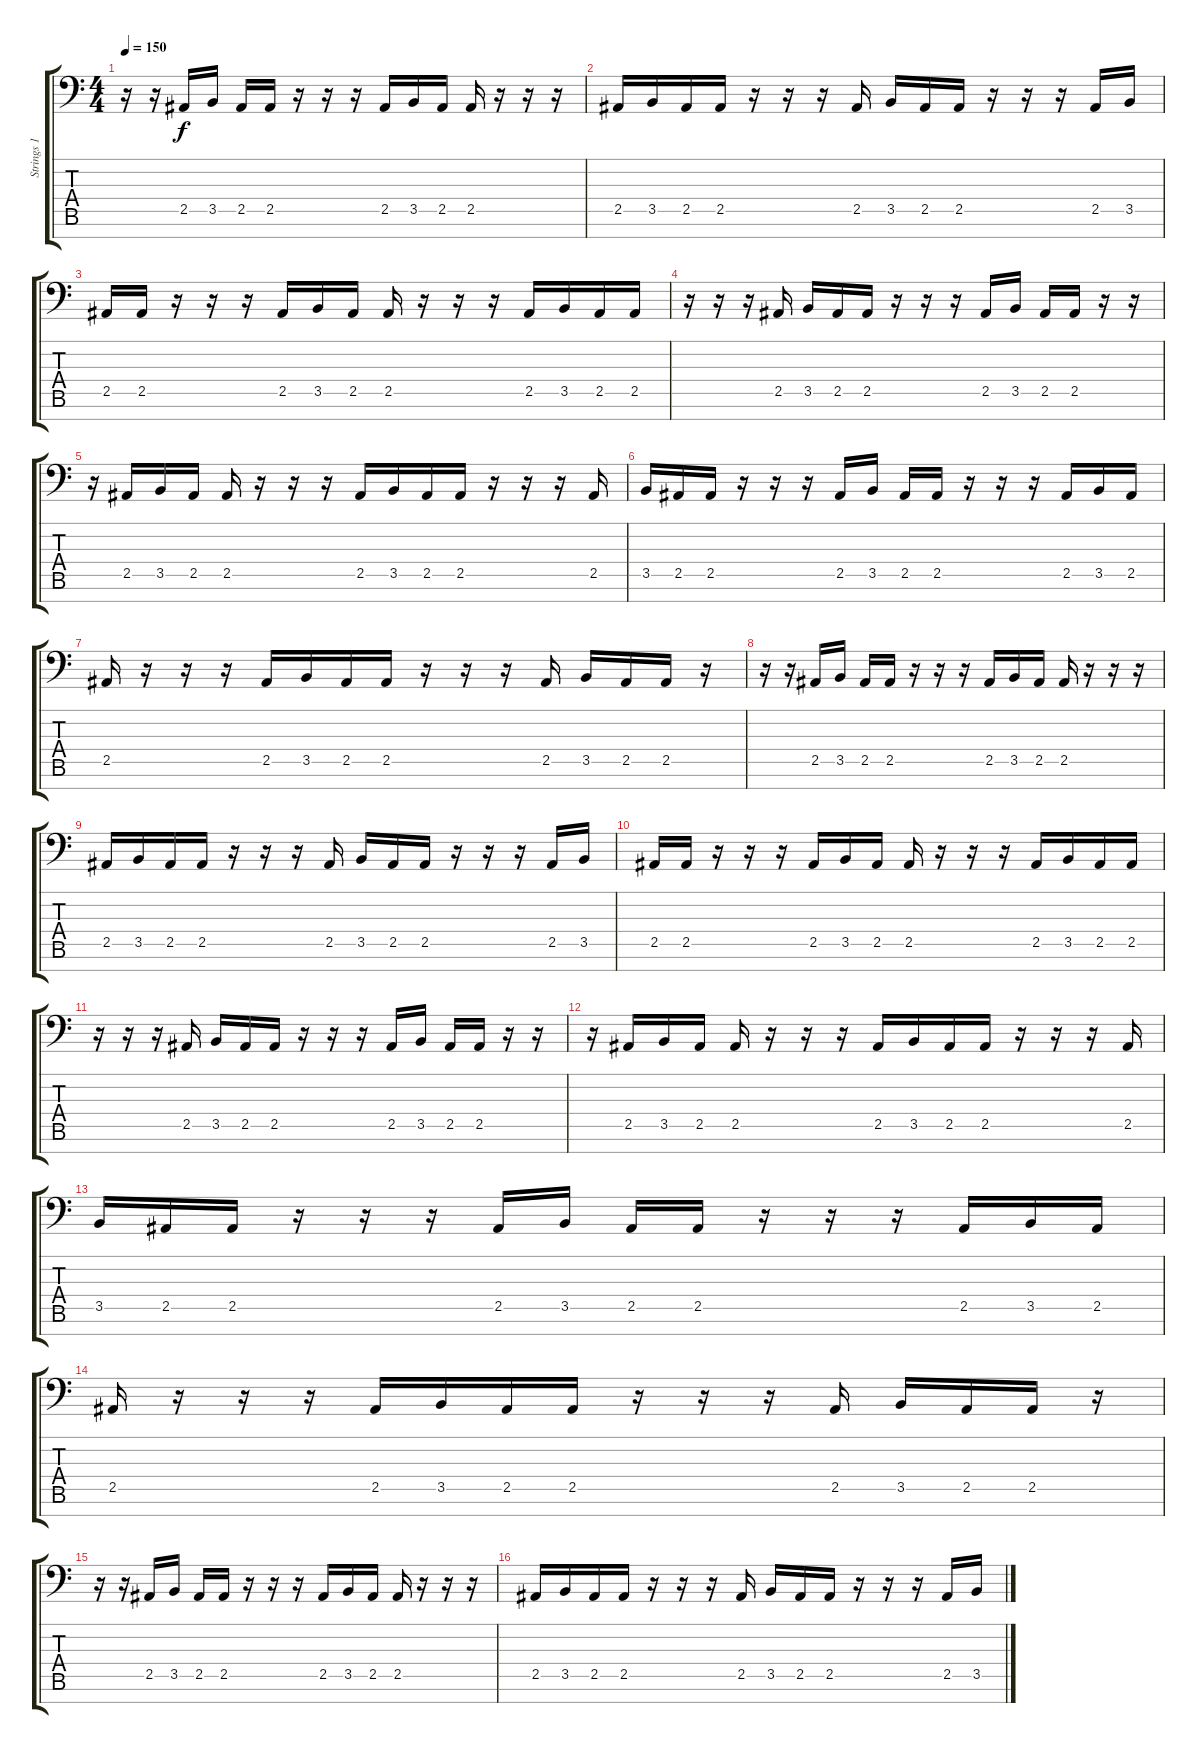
\track ("Strings 1" "Strings 1") {instrument stringensemble1}
\staff {score tabs}
\tuning (Eb4 Bb3 Gb3 Db3 Ab2 Eb2 Bb1) {hide}
\ts (4 4)
\tempo 150
\clef f4
\ks c
r.16{dy f} r.16 2.5.16 3.5.16 2.5.16 2.5.16 r.16 r.16 r.16 2.5.16 3.5.16 2.5.16 2.5.16 r.16 r.16 r.16 |
2.5.16 3.5.16 2.5.16 2.5.16 r.16 r.16 r.16 2.5.16 3.5.16 2.5.16 2.5.16 r.16 r.16 r.16 2.5.16 3.5.16 |
2.5.16 2.5.16 r.16 r.16 r.16 2.5.16 3.5.16 2.5.16 2.5.16 r.16 r.16 r.16 2.5.16 3.5.16 2.5.16 2.5.16 |
r.16 r.16 r.16 2.5.16 3.5.16 2.5.16 2.5.16 r.16 r.16 r.16 2.5.16 3.5.16 2.5.16 2.5.16 r.16 r.16 |
r.16 2.5.16 3.5.16 2.5.16 2.5.16 r.16 r.16 r.16 2.5.16 3.5.16 2.5.16 2.5.16 r.16 r.16 r.16 2.5.16 |
3.5.16 2.5.16 2.5.16 r.16 r.16 r.16 2.5.16 3.5.16 2.5.16 2.5.16 r.16 r.16 r.16 2.5.16 3.5.16 2.5.16 |
2.5.16 r.16 r.16 r.16 2.5.16 3.5.16 2.5.16 2.5.16 r.16 r.16 r.16 2.5.16 3.5.16 2.5.16 2.5.16 r.16 |
r.16 r.16 2.5.16 3.5.16 2.5.16 2.5.16 r.16 r.16 r.16 2.5.16 3.5.16 2.5.16 2.5.16 r.16 r.16 r.16 |
2.5.16 3.5.16 2.5.16 2.5.16 r.16 r.16 r.16 2.5.16 3.5.16 2.5.16 2.5.16 r.16 r.16 r.16 2.5.16 3.5.16 |
2.5.16 2.5.16 r.16 r.16 r.16 2.5.16 3.5.16 2.5.16 2.5.16 r.16 r.16 r.16 2.5.16 3.5.16 2.5.16 2.5.16 |
r.16 r.16 r.16 2.5.16 3.5.16 2.5.16 2.5.16 r.16 r.16 r.16 2.5.16 3.5.16 2.5.16 2.5.16 r.16 r.16 |
r.16 2.5.16 3.5.16 2.5.16 2.5.16 r.16 r.16 r.16 2.5.16 3.5.16 2.5.16 2.5.16 r.16 r.16 r.16 2.5.16 |
3.5.16 2.5.16 2.5.16 r.16 r.16 r.16 2.5.16 3.5.16 2.5.16 2.5.16 r.16 r.16 r.16 2.5.16 3.5.16 2.5.16 |
2.5.16 r.16 r.16 r.16 2.5.16 3.5.16 2.5.16 2.5.16 r.16 r.16 r.16 2.5.16 3.5.16 2.5.16 2.5.16 r.16 |
r.16 r.16 2.5.16 3.5.16 2.5.16 2.5.16 r.16 r.16 r.16 2.5.16 3.5.16 2.5.16 2.5.16 r.16 r.16 r.16 |
2.5.16 3.5.16 2.5.16 2.5.16 r.16 r.16 r.16 2.5.16 3.5.16 2.5.16 2.5.16 r.16 r.16 r.16 2.5.16 3.5.16
